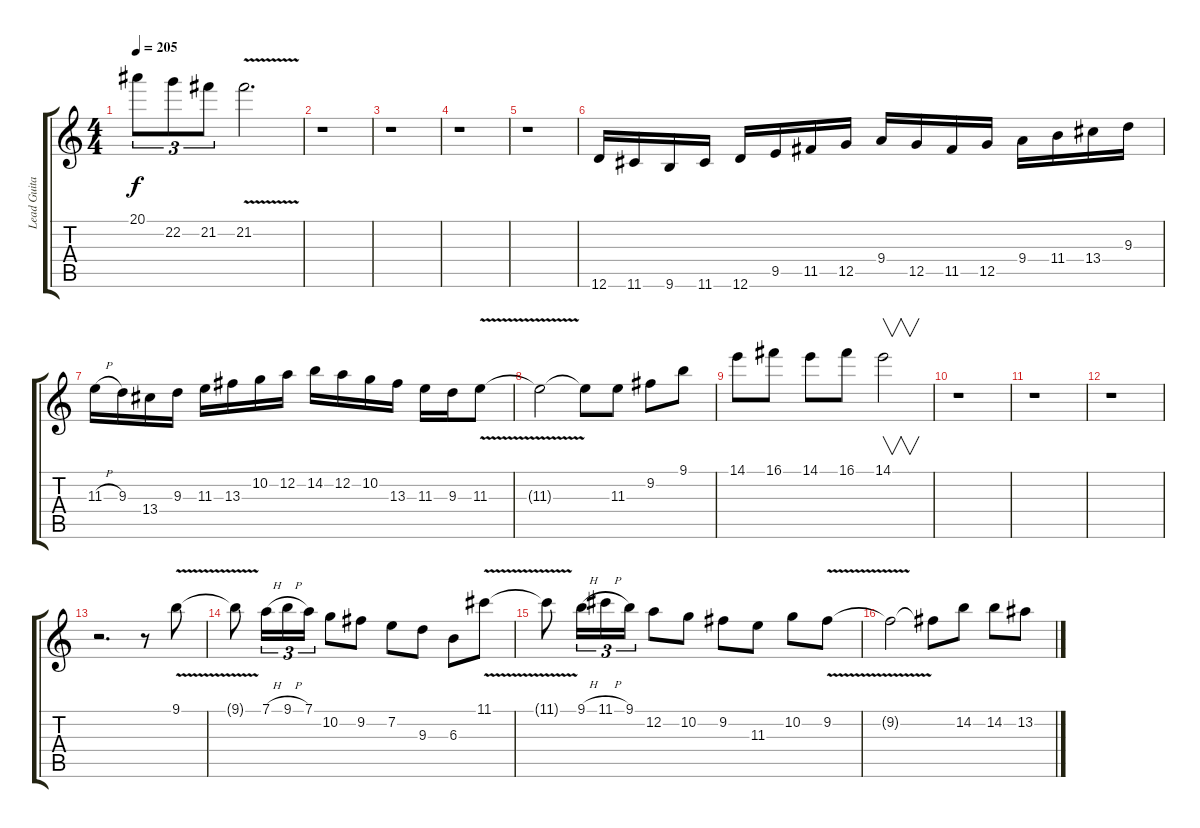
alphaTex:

\track ("Lead Guitar I" "Lead Guita") {instrument distortionguitar}
\staff {score tabs}
\tuning (D4 A3 F3 C3 G2 D2) {hide}
\ts (4 4)
\tempo 205
\clef g2
\ks c
20.1.8{tu (3 2) dy f} 22.2.8{tu (3 2)} 21.2.8{tu (3 2)} 21.2{v}.2{d} |
r.1 |
r.1 |
r.1 |
r.1 |
12.6.16 11.6.16 9.6.16 11.6.16 12.6.16 9.5.16 11.5.16 12.5.16 9.4.16 12.5.16 11.5.16 12.5.16 9.4.16 11.4.16 13.4.16 9.3.16 |
11.3{h}.16 9.3.16 13.4.16 9.3.16 11.3.16 13.3.16 10.2.16 12.2.16 14.2.16 12.2.16 10.2.16 13.3.16 11.3.16 9.3.16 11.3{v}.8 |
11.3{t}.2 11.3{t}.8 11.3.8 9.2.8 9.1.8 |
14.1.8 16.1.8 14.1.8 16.1.8 14.1.2{v} |
r.1 |
r.1 |
r.1 |
r.2{d} r.8 9.1{v}.8 |
9.1{t}.8 7.1{h}.16{tu (3 2)} 9.1{h}.16{tu (3 2)} 7.1.16{tu (3 2)} 10.2.8 9.2.8 7.2.8 9.3.8 6.3.8 11.1{v}.8 |
11.1{t}.8 9.1{h}.16{tu (3 2)} 11.1{h}.16{tu (3 2)} 9.1.16{tu (3 2)} 12.2.8 10.2.8 9.2.8 11.3.8 10.2.8 9.2{v}.8 |
9.2{t}.2 9.2{t}.8 14.2.8 14.2.8 13.2.8
